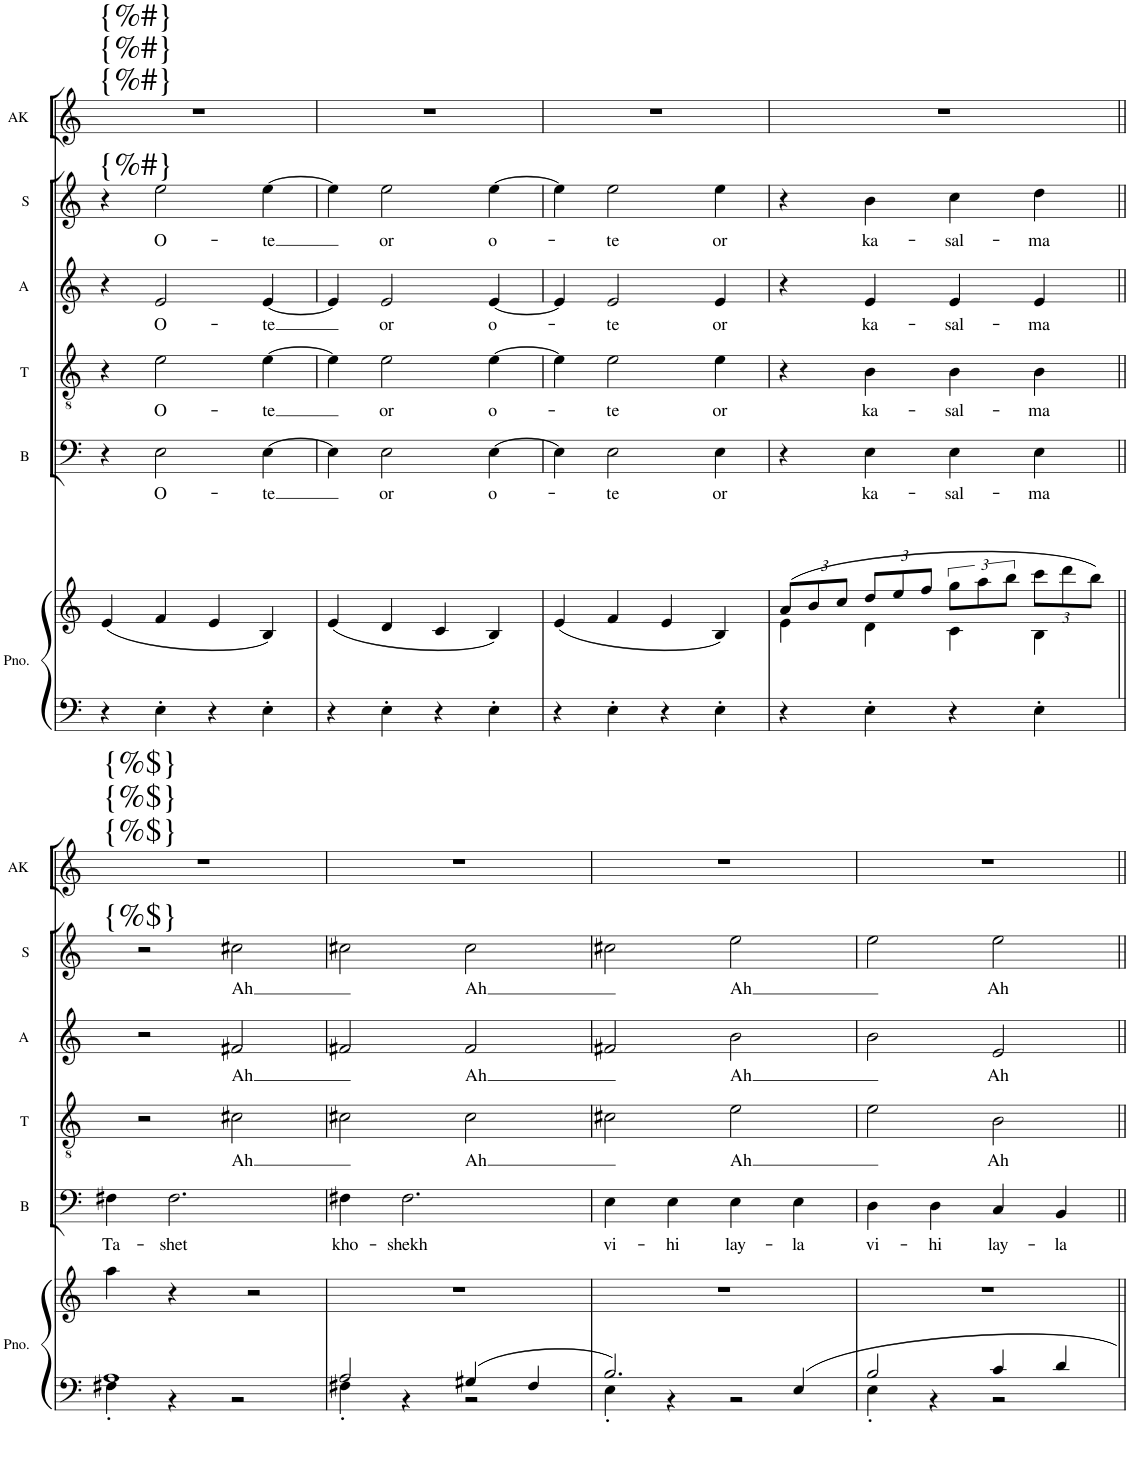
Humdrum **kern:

**kern	**kern	**kern	**text	**kern	**text	**kern	**text	**kern	**text
*part5	*part5	*part4	*part4	*part3	*part3	*part2	*part2	*part1	*part1
*staff6	*staff5	*staff4	*staff4	*staff3	*staff3	*staff2	*staff2	*staff1	*staff1
*I"Piano	*	*I"Bass	*	*I"Tenor	*	*I"Alto	*	*I"Soprano	*
*I'Pno.	*	*I'B	*	*I'T	*	*I'A	*	*I'S	*
!!LO:PB:g=z
*clefF4	*clefG2	*clefF4	*	*clefGv2	*	*clefG2	*	*clefG2	*
*k[]	*k[]	*k[]	*	*k[]	*	*k[]	*	*k[]	*
*M4/4	*M4/4	*M4/4	*	*M4/4	*	*M4/4	*	*M4/4	*
=248	=248	=248	=248	=248	=248	=248	=248	=248	=248
!	!	!	!	!	!	!	!	!LO:TX:a:t={%#}	!
4r	(4e/	4r	.	4r	.	4r	.	4r	.
!	!	!	!LO:LY:b	!	!LO:LY:b	!	!LO:LY:b	!	!LO:LY:b
4E'\	4f/	2E\	O-	2e\	O-	2e/	O-	2ee\	O-
4r	4e/	.	.	.	.	.	.	.	.
!	!	!	!LO:LY:b	!	!LO:LY:b	!	!LO:LY:b	!	!LO:LY:b
4E'\	4B/)	[4E\	-te	[4e\	-te	[4e/	-te	[4ee\	-te
=249	=249	=249	=249	=249	=249	=249	=249	=249	=249
4r	(4e/	4E\]	.	4e\]	.	4e/]	.	4ee\]	.
!	!	!	!LO:LY:b	!	!LO:LY:b	!	!LO:LY:b	!	!LO:LY:b
4E'\	4d/	2E\	or	2e\	or	2e/	or	2ee\	or
4r	4c/	.	.	.	.	.	.	.	.
!	!	!	!LO:LY:b	!	!LO:LY:b	!	!LO:LY:b	!	!LO:LY:b
4E'\	4B/)	[4E\	o-	[4e\	o-	[4e/	o-	[4ee\	o-
=250	=250	=250	=250	=250	=250	=250	=250	=250	=250
4r	(4e/	4E\]	.	4e\]	.	4e/]	.	4ee\]	.
!	!	!	!LO:LY:b	!	!LO:LY:b	!	!LO:LY:b	!	!LO:LY:b
4E'\	4f/	2E\	-te	2e\	-te	2e/	-te	2ee\	-te
4r	4e/	.	.	.	.	.	.	.	.
!	!	!	!LO:LY:b	!	!LO:LY:b	!	!LO:LY:b	!	!LO:LY:b
4E'\	4B/)	4E\	or	4e\	or	4e/	or	4ee\	or
=251	=251	=251	=251	=251	=251	=251	=251	=251	=251
*	*Xbrackettup	*	*	*	*	*	*	*	*
*	*^	*	*	*	*	*	*	*	*
4r	(12a/L	4e\	4r	.	4r	.	4r	.	4r	.
.	12b/	.	.	.	.	.	.	.	.	.
.	12cc/J	.	.	.	.	.	.	.	.	.
!	!	!	!	!LO:LY:b	!	!LO:LY:b	!	!LO:LY:b	!	!LO:LY:b
4E'\	12dd/L	4d\	4E\	ka-	4B\	ka-	4e/	ka-	4b\	ka-
.	12ee/	.	.	.	.	.	.	.	.	.
.	12ff/J	.	.	.	.	.	.	.	.	.
*	*brackettup	*	*	*	*	*	*	*	*	*
!	!	!	!	!LO:LY:b	!	!LO:LY:b	!	!LO:LY:b	!	!LO:LY:b
4r	12gg\L	4c\	4E\	-sal-	4B\	-sal-	4e/	-sal-	4cc\	-sal-
.	12aa\	.	.	.	.	.	.	.	.	.
.	12bb\J	.	.	.	.	.	.	.	.	.
*	*Xbrackettup	*	*	*	*	*	*	*	*	*
!	!	!	!	!LO:LY:b	!	!LO:LY:b	!	!LO:LY:b	!	!LO:LY:b
4E'\	12ccc\L	4B\	4E\	-ma	4B\	-ma	4e/	-ma	4dd\	-ma
.	12ddd\	.	.	.	.	.	.	.	.	.
.	12bb\J)	.	.	.	.	.	.	.	.	.
*	*v	*v	*	*	*	*	*	*	*	*
!!LO:LB:g=z
=252||	=252||	=252||	=252||	=252||	=252||	=252||	=252||	=252||	=252||
*^	*	*	*	*	*	*	*	*	*
!	!	!	!	!	!	!	!	!	!LO:TX:a:t={%$}	!
!	!	!	!	!LO:LY:b	!	!	!	!	!	!
1A	4F#X'\	4aa\	4F#X\	Ta-	2r	.	2r	.	2r	.
!	!	!	!	!LO:LY:b	!	!	!	!	!	!
.	4r	4r	2.F#\	-shet	.	.	.	.	.	.
!	!	!	!	!	!	!LO:LY:b	!	!LO:LY:b	!	!LO:LY:b
.	2r	2r	.	.	2c#X\	Ah	2f#X/	Ah	2cc#X\	Ah
=253	=253	=253	=253	=253	=253	=253	=253	=253	=253	=253
!	!	!	!	!LO:LY:b	!	!	!	!	!	!
2A/	4F#X'\	1r	4F#X\	kho-	2c#X\	.	2f#X/	.	2cc#X\	.
!	!	!	!	!LO:LY:b	!	!	!	!	!	!
.	4r	.	2.F#\	-shekh	.	.	.	.	.	.
!	!	!	!	!	!	!LO:LY:b	!	!LO:LY:b	!	!LO:LY:b
4G#X/	2r	.	.	.	2c#\	Ah	2f#/	Ah	2cc#\	Ah
4F#/	.	.	.	.	.	.	.	.	.	.
=254	=254	=254	=254	=254	=254	=254	=254	=254	=254	=254
!	!	!	!	!LO:LY:b	!	!	!	!	!	!
2.B/	4E'\	1r	4E\	vi-	2c#X\	.	2f#X/	.	2cc#X\	.
!	!	!	!	!LO:LY:b	!	!	!	!	!	!
.	4r	.	4E\	-hi	.	.	.	.	.	.
!	!	!	!	!LO:LY:b	!	!LO:LY:b	!	!LO:LY:b	!	!LO:LY:b
.	2r	.	4E\	lay-	2e\	Ah	2b\	Ah	2ee\	Ah
!	!	!	!	!LO:LY:b	!	!	!	!	!	!
4E/	.	.	4E\	-la	.	.	.	.	.	.
=255	=255	=255	=255	=255	=255	=255	=255	=255	=255	=255
!	!	!	!	!LO:LY:b	!	!	!	!	!	!
2B/	4E'\	1r	4D\	vi-	2e\	.	2b\	.	2ee\	.
!	!	!	!	!LO:LY:b	!	!	!	!	!	!
.	4r	.	4D\	-hi	.	.	.	.	.	.
!	!	!	!	!LO:LY:b	!	!LO:LY:b	!	!LO:LY:b	!	!LO:LY:b
4c/	2r	.	4C/	lay-	2B\	Ah	2e/	Ah	2ee\	Ah
!	!	!	!	!LO:LY:b	!	!	!	!	!	!
4d/	.	.	4BB/	-la	.	.	.	.	.	.
*v	*v	*	*	*	*	*	*	*	*	*
=||	=||	=||	=||	=||	=||	=||	=||	=||	=||
*-	*-	*-	*-	*-	*-	*-	*-	*-	*-
